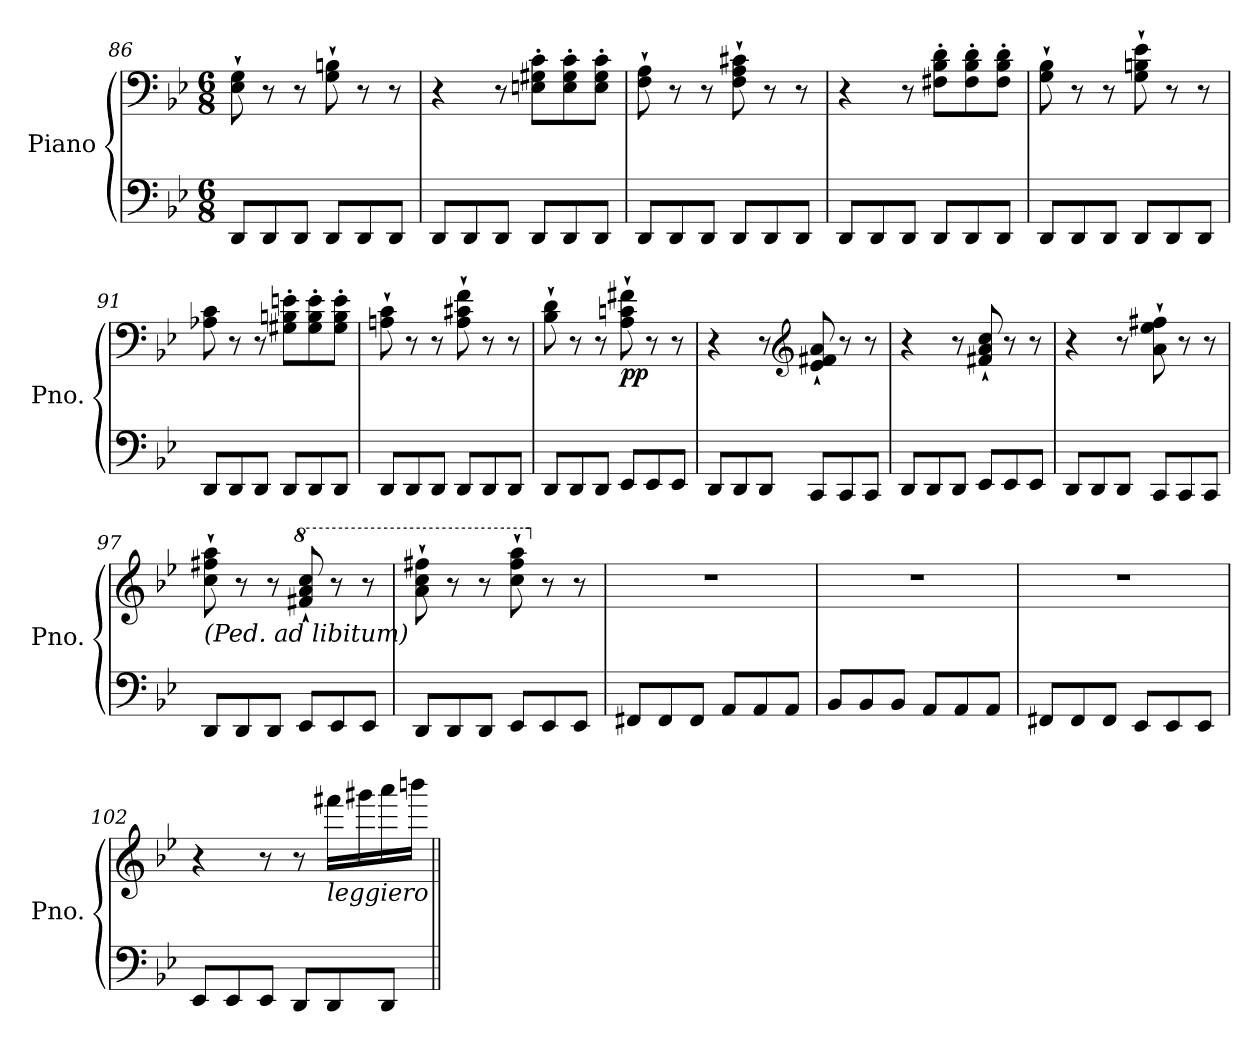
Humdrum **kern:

**kern	**kern	**dynam
*part1	*part1	*part1
*staff2	*staff1	*staff1/2
*I"Piano	*	*
*I'Pno.	*	*
*clefF4	*clefF4	*
*k[b-e-]	*k[b-e-]	*
*M6/8	*M6/8	*
=86	=86	=86
8DD</L	8E-\` 8G\`	.
8DD</	8r	.
8DD</J	8r	.
8DD</L	8G\` 8Bn\`	.
8DD</	8r	.
8DD</J	8r	.
=87	=87	=87
8DD</L	4r	.
8DD</	.	.
8DD</J	8r	.
8DD</L	8En\' 8G#X\' 8c\'L	.
8DD</	8E\' 8G#\' 8c\'	.
8DD</J	8E\' 8G#\' 8c\'J	.
=88	=88	=88
8DD</L	8F\` 8A\`	.
8DD</	8r	.
8DD</J	8r	.
8DD</L	8F\` 8A\` 8c#X\`	.
8DD</	8r	.
8DD</J	8r	.
=89	=89	=89
8DD</L	4r	.
8DD</	.	.
8DD</J	8r	.
8DD</L	8F#X\' 8B-\' 8d\'L	.
8DD</	8F#\' 8B-\' 8d\'	.
8DD</J	8F#\' 8B-\' 8d\'J	.
!!LO:LB:g=z
=90	=90	=90
8DD</L	8G\` 8B-\`	.
8DD</	8r	.
8DD</J	8r	.
8DD</L	8G\` 8Bn\` 8e-\`	.
8DD</	8r	.
8DD</J	8r	.
=91	=91	=91
8DD</L	8A-X\ 8c\	.
8DD</	8r	.
8DD</J	8r	.
8DD</L	8G#X\' 8Bn\' 8en\'L	.
8DD</	8G#\' 8B\' 8e\'	.
8DD</J	8G#\' 8B\' 8e\'J	.
=92	=92	=92
8DD</L	8An\` 8c\`	.
8DD</	8r	.
8DD</J	8r	.
8DD</L	8A\` 8c#X\` 8f\`	.
8DD</	8r	.
8DD</J	8r	.
=93	=93	=93
8DD</L	8B-\` 8d\`	.
8DD</	8r	.
8DD</J	8r	.
!	!	!LO:DY:b
8EE-</L	8A\` 8cn\` 8f#X\`	pp
8EE-</	8r	.
8EE-</J	8r	.
=94	=94	=94
8DD</L	4r	.
8DD</	.	.
8DD</J	8r	.
*	*clefG2	*
8CC</L	8e-/` 8f#X/` 8a/`	.
8CC</	8r	.
8CC</J	8r	.
!!LO:LB:g=z
=95	=95	=95
8DD</L	4r	.
8DD</	.	.
8DD</J	8r	.
8EE-</L	8f#X/` 8a/` 8cc/`	.
8EE-</	8r	.
8EE-</J	8r	.
=96	=96	=96
8DD</L	4r	.
8DD</	.	.
8DD</J	8r	.
8CC</L	8a\` 8ee-\` 8ff#X\`	.
8CC</	8r	.
8CC</J	8r	.
=97	=97	=97
!	!LO:TX:b:i:t=(Ped. ad libitum)	!
8DD</L	8cc\` 8ff#X\` 8aa\`	.
8DD</	8r	.
8DD</J	8r	.
*	*8va	*
8EE-</L	8ff#/` 8aa/` 8ccc/`	.
8EE-</	8r	.
8EE-</J	8r	.
=98	=98	=98
8DD</L	8aa\` 8ccc\` 8fff#X\`	.
8DD</	8r	.
8DD</J	8r	.
8EE-</L	8ccc\` 8fff#\` 8aaa\`	.
*	*X8va	*
8EE-</	8r	.
8EE-</J	8r	.
=99	=99	=99
8FF#X</L	2.r	.
8FF#</	.	.
8FF#</J	.	.
8AA</L	.	.
8AA</	.	.
8AA</J	.	.
!!LO:LB:g=z
=100	=100	=100
8BB-</L	2.r	.
8BB-</	.	.
8BB-</J	.	.
8AA</L	.	.
8AA</	.	.
8AA</J	.	.
=101	=101	=101
8FF#X</L	2.r	.
8FF#</	.	.
8FF#</J	.	.
8EE-</L	.	.
8EE-</	.	.
8EE-</J	.	.
=102	=102	=102
8EE-</L	4r	.
8EE-</	.	.
8EE-</J	8r	.
8DD</L	8r	.
!	!LO:TX:b:i:t=leggiero	!
8DD</	16fff#X\LL	.
.	16ggg#X\	.
8DD</J	16aaa\	.
.	16bbbn\JJ	.
=||	=||	=||
*-	*-	*-
